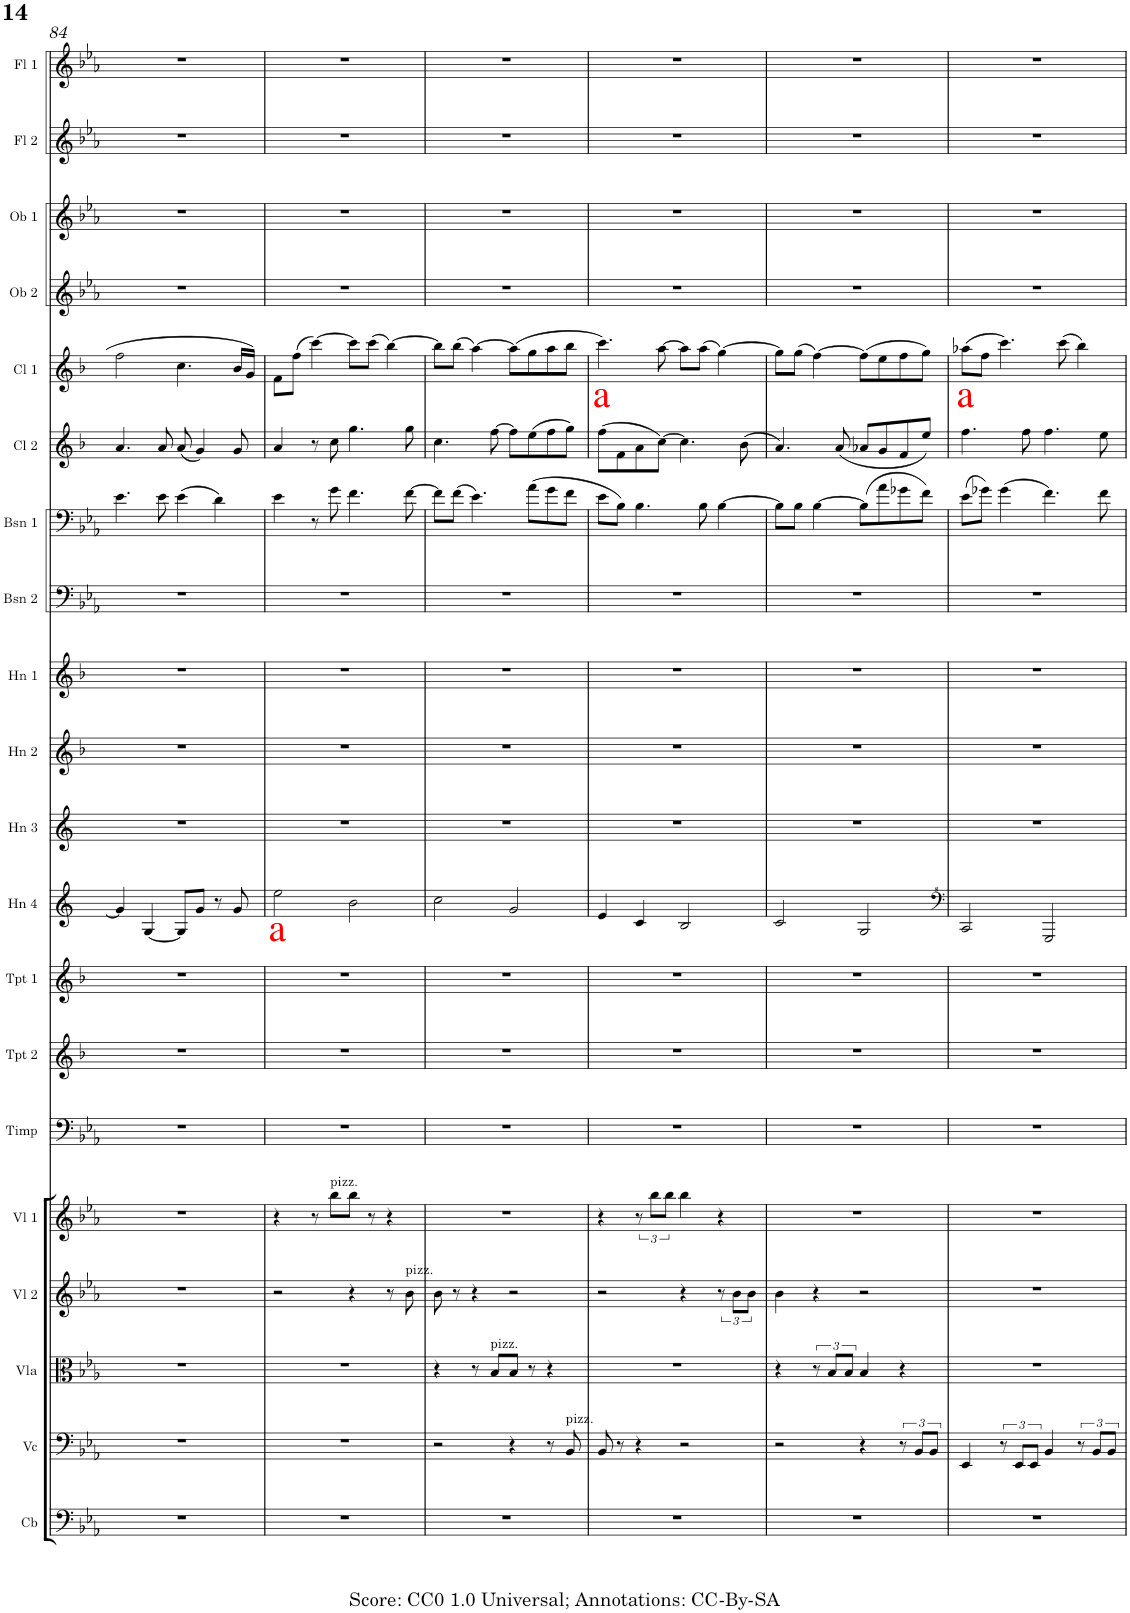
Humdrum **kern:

**kern	**kern	**kern	**kern	**kern	**kern	**kern	**kern	**kern	**text	**kern	**kern	**kern	**kern	**kern	**kern	**kern	**text	**kern	**kern	**kern	**kern
*part20	*part19	*part18	*part17	*part16	*part15	*part14	*part13	*part12	*part12	*part11	*part10	*part9	*part8	*part7	*part6	*part5	*part5	*part4	*part3	*part2	*part1
*staff20	*staff19	*staff18	*staff17	*staff16	*staff15	*staff14	*staff13	*staff12	*staff12	*staff11	*staff10	*staff9	*staff8	*staff7	*staff6	*staff5	*staff5	*staff4	*staff3	*staff2	*staff1
*I"Contrabass	*I"Violoncello	*I"Viola	*I"Violin 2	*I"Violin I	*I"Timpani in F, Bb	*I"Bb Trumpet 2	*I"Bb Trumpet	*I"Eb Horn 4	*	*I"Eb Horn 3	*I"Bb (alto) Horn 1	*I"Bb (alto) Horn 1	*I"Bassoon 2	*I"Bassoon 1	*I"Bb Clarinet 2	*I"Bb Clarinet 1	*	*I"Oboe 2	*I"Oboe 1	*I"Flute 2	*I"Flute 1
*I'Cb	*I'Vc	*I'Vla	*I'Vl 2	*I'Vl 1	*I'Timp	*I'Tpt 2	*I'Tpt 1	*I'Hn 4	*	*I'Hn 3	*I'Hn 2	*I'Hn 1	*I'Bsn 2	*I'Bsn 1	*I'Cl 2	*I'Cl 1	*	*I'Ob 2	*I'Ob 1	*I'Fl 2	*I'Fl 1
!!LO:PB:g=z
*clefF4	*clefF4	*clefC3	*clefG2	*clefG2	*clefF4	*clefG2	*clefG2	*clefG2	*	*clefG2	*clefG2	*clefG2	*clefF4	*clefF4	*clefG2	*clefG2	*	*clefG2	*clefG2	*clefG2	*clefG2
*Trd7c12	*	*	*	*	*	*Trd1c2	*Trd1c2	*Trd5c9	*	*Trd5c9	*Trd1c2	*Trd1c2	*	*	*Trd1c2	*Trd1c2	*	*	*	*	*
*k[b-e-a-]	*k[b-e-a-]	*k[b-e-a-]	*k[b-e-a-]	*k[b-e-a-]	*k[b-e-a-]	*k[b-]	*k[b-]	*k[]	*	*k[]	*k[b-]	*k[b-]	*k[b-e-a-]	*k[b-e-a-]	*k[b-]	*k[b-]	*	*k[b-e-a-]	*k[b-e-a-]	*k[b-e-a-]	*k[b-e-a-]
*M4/4	*M4/4	*M4/4	*M4/4	*M4/4	*M4/4	*M4/4	*M4/4	*M4/4	*	*M4/4	*M4/4	*M4/4	*M4/4	*M4/4	*M4/4	*M4/4	*	*M4/4	*M4/4	*M4/4	*M4/4
*met(c)	*met(c)	*met(c)	*met(c)	*met(c)	*met(c)	*met(c)	*met(c)	*met(c)	*	*met(c)	*met(c)	*met(c)	*met(c)	*met(c)	*met(c)	*met(c)	*	*met(c)	*met(c)	*met(c)	*met(c)
=84	=84	=84	=84	=84	=84	=84	=84	=84	=84	=84	=84	=84	=84	=84	=84	=84	=84	=84	=84	=84	=84
1r	1r	1r	1r	1r	1r	1r	1r	4g/]	.	1r	1r	1r	1r	4.e-\	4.a/	2ff\	.	1r	1r	1r	1r
.	.	.	.	.	.	.	.	[4G/	.	.	.	.	.	.	.	.	.	.	.	.	.
.	.	.	.	.	.	.	.	.	.	.	.	.	.	8e-\	8a/	.	.	.	.	.	.
.	.	.	.	.	.	.	.	8G/L]	.	.	.	.	.	(4e-\	(8a/	4.cc\	.	.	.	.	.
.	.	.	.	.	.	.	.	8g/J	.	.	.	.	.	.	4g/)	.	.	.	.	.	.
.	.	.	.	.	.	.	.	8r	.	.	.	.	.	4d\)	.	.	.	.	.	.	.
.	.	.	.	.	.	.	.	8g/	.	.	.	.	.	.	8g/	16b-/LL	.	.	.	.	.
.	.	.	.	.	.	.	.	.	.	.	.	.	.	.	.	16g/JJ	.	.	.	.	.
=85	=85	=85	=85	=85	=85	=85	=85	=85	=85	=85	=85	=85	=85	=85	=85	=85	=85	=85	=85	=85	=85
!	!	!	!	!	!	!	!	!	!LO:LY:b:color=#FF0000	!	!	!	!	!	!	!	!	!	!	!	!
1r	1r	1r	2r	4r	1r	1r	1r	2ee\	a	1r	1r	1r	1r	4e-\	4a/	8f\L	.	1r	1r	1r	1r
.	.	.	.	.	.	.	.	.	.	.	.	.	.	.	.	(8ff\J	.	.	.	.	.
.	.	.	.	8r	.	.	.	.	.	.	.	.	.	8r	8r	[4ccc\)	.	.	.	.	.
!	!	!	!	!LO:TX:a:t=pizz.	!	!	!	!	!	!	!	!	!	!	!	!	!	!	!	!	!
.	.	.	.	8bb-\L	.	.	.	.	.	.	.	.	.	8g\	8cc\	.	.	.	.	.	.
.	.	.	4r	8bb-\J	.	.	.	2b\	.	.	.	.	.	4.f\	4.gg\	8ccc\L]	.	.	.	.	.
.	.	.	.	8r	.	.	.	.	.	.	.	.	.	.	.	(8ccc\J	.	.	.	.	.
.	.	.	8r	4r	.	.	.	.	.	.	.	.	.	.	.	[4bb-\)	.	.	.	.	.
!	!	!	!LO:TX:a:t=pizz.	!	!	!	!	!	!	!	!	!	!	!	!	!	!	!	!	!	!
.	.	.	8b-\	.	.	.	.	.	.	.	.	.	.	[8f\	8gg\	.	.	.	.	.	.
=86	=86	=86	=86	=86	=86	=86	=86	=86	=86	=86	=86	=86	=86	=86	=86	=86	=86	=86	=86	=86	=86
1r	2r	4r	8b-\	1r	1r	1r	1r	2cc\	.	1r	1r	1r	1r	8f\L]	4.cc\	8bb-\L]	.	1r	1r	1r	1r
.	.	.	8r	.	.	.	.	.	.	.	.	.	.	(8f\J	.	(8bb-\J	.	.	.	.	.
.	.	8r	4r	.	.	.	.	.	.	.	.	.	.	4.e-\)	.	[4aa\)	.	.	.	.	.
!	!	!LO:TX:a:t=pizz.	!	!	!	!	!	!	!	!	!	!	!	!	!	!	!	!	!	!	!
.	.	8B-/L	.	.	.	.	.	.	.	.	.	.	.	.	[8ff\	.	.	.	.	.	.
.	4r	8B-/J	2r	.	.	.	.	2g/	.	.	.	.	.	.	8ff\L]	(8aa\L]	.	.	.	.	.
.	.	8r	.	.	.	.	.	.	.	.	.	.	.	(8a-\L	(8ee\	8gg\	.	.	.	.	.
.	8r	4r	.	.	.	.	.	.	.	.	.	.	.	8g\	8ff\	8aa\	.	.	.	.	.
!	!LO:TX:a:t=pizz.	!	!	!	!	!	!	!	!	!	!	!	!	!	!	!	!	!	!	!	!
.	8BB-/	.	.	.	.	.	.	.	.	.	.	.	.	8f\J	8gg\J)	8bb-\J	.	.	.	.	.
=87	=87	=87	=87	=87	=87	=87	=87	=87	=87	=87	=87	=87	=87	=87	=87	=87	=87	=87	=87	=87	=87
!	!	!	!	!	!	!	!	!	!	!	!	!	!	!	!	!	!LO:LY:b:color=#FF0000	!	!	!	!
1r	8BB-/	1r	2r	4r	1r	1r	1r	4e/	.	1r	1r	1r	1r	8e-\L	(8ff\L	4.ccc\)	a	1r	1r	1r	1r
.	8r	.	.	.	.	.	.	.	.	.	.	.	.	8B-\J)	8f\	.	.	.	.	.	.
.	4r	.	.	12r	.	.	.	4c/	.	.	.	.	.	4.B-\	8a\	.	.	.	.	.	.
.	.	.	.	12bb-\L	.	.	.	.	.	.	.	.	.	.	.	.	.	.	.	.	.
.	.	.	.	.	.	.	.	.	.	.	.	.	.	.	[8cc\J)	[8aa\	.	.	.	.	.
.	.	.	.	12bb-\J	.	.	.	.	.	.	.	.	.	.	.	.	.	.	.	.	.
.	2r	.	4r	4bb-\	.	.	.	2B/	.	.	.	.	.	.	4.cc\]	8aa\L]	.	.	.	.	.
.	.	.	.	.	.	.	.	.	.	.	.	.	.	8B-\	.	(8aa\J	.	.	.	.	.
.	.	.	12r	4r	.	.	.	.	.	.	.	.	.	[4B-\	.	[4gg\)	.	.	.	.	.
.	.	.	12b-\L	.	.	.	.	.	.	.	.	.	.	.	.	.	.	.	.	.	.
.	.	.	.	.	.	.	.	.	.	.	.	.	.	.	(8b-\	.	.	.	.	.	.
.	.	.	12b-\J	.	.	.	.	.	.	.	.	.	.	.	.	.	.	.	.	.	.
=88	=88	=88	=88	=88	=88	=88	=88	=88	=88	=88	=88	=88	=88	=88	=88	=88	=88	=88	=88	=88	=88
1r	2r	4r	4b-\	1r	1r	1r	1r	2c/	.	1r	1r	1r	1r	8B-\L]	4.a/)	8gg\L]	.	1r	1r	1r	1r
.	.	.	.	.	.	.	.	.	.	.	.	.	.	8B-\J	.	(8gg\J	.	.	.	.	.
.	.	12r	4r	.	.	.	.	.	.	.	.	.	.	[4B-\	.	[4ff\)	.	.	.	.	.
.	.	12B-/L	.	.	.	.	.	.	.	.	.	.	.	.	.	.	.	.	.	.	.
.	.	.	.	.	.	.	.	.	.	.	.	.	.	.	(8a/	.	.	.	.	.	.
.	.	12B-/J	.	.	.	.	.	.	.	.	.	.	.	.	.	.	.	.	.	.	.
.	4r	4B-/	2r	.	.	.	.	2G/	.	.	.	.	.	(8B-\L]	8a-X/L	(8ff\L]	.	.	.	.	.
.	.	.	.	.	.	.	.	.	.	.	.	.	.	8a-\	8g/	8ee\	.	.	.	.	.
.	12r	4r	.	.	.	.	.	.	.	.	.	.	.	8g-X\	8f/	8ff\	.	.	.	.	.
.	12BB-/L	.	.	.	.	.	.	.	.	.	.	.	.	.	.	.	.	.	.	.	.
.	.	.	.	.	.	.	.	.	.	.	.	.	.	8f\J)	8ee/J)	8gg\J)	.	.	.	.	.
.	12BB-/J	.	.	.	.	.	.	.	.	.	.	.	.	.	.	.	.	.	.	.	.
=89	=89	=89	=89	=89	=89	=89	=89	=89	=89	=89	=89	=89	=89	=89	=89	=89	=89	=89	=89	=89	=89
*	*	*	*	*	*	*	*	*clefF^4	*	*	*	*	*	*	*	*	*	*	*	*	*
!	!	!	!	!	!	!	!	!	!	!	!	!	!	!	!	!	!LO:LY:b:color=#FF0000	!	!	!	!
1r	4EE-/	1r	1r	1r	1r	1r	1r	2C/	.	1r	1r	1r	1r	(8e-\L	4.ff\	(8aa-X\L	a	1r	1r	1r	1r
.	.	.	.	.	.	.	.	.	.	.	.	.	.	8g-X\J)	.	8ff\J	.	.	.	.	.
.	12r	.	.	.	.	.	.	.	.	.	.	.	.	(4g-\	.	4.ccc\)	.	.	.	.	.
.	12EE-/L	.	.	.	.	.	.	.	.	.	.	.	.	.	.	.	.	.	.	.	.
.	.	.	.	.	.	.	.	.	.	.	.	.	.	.	8ff\	.	.	.	.	.	.
.	12EE-/J	.	.	.	.	.	.	.	.	.	.	.	.	.	.	.	.	.	.	.	.
.	4BB-/	.	.	.	.	.	.	2GG/	.	.	.	.	.	4.f\)	4.ff\	.	.	.	.	.	.
.	.	.	.	.	.	.	.	.	.	.	.	.	.	.	.	(8ccc\	.	.	.	.	.
.	12r	.	.	.	.	.	.	.	.	.	.	.	.	.	.	4bb-\)	.	.	.	.	.
.	12BB-/L	.	.	.	.	.	.	.	.	.	.	.	.	.	.	.	.	.	.	.	.
.	.	.	.	.	.	.	.	.	.	.	.	.	.	8f\	8ee\	.	.	.	.	.	.
.	12BB-/J	.	.	.	.	.	.	.	.	.	.	.	.	.	.	.	.	.	.	.	.
=	=	=	=	=	=	=	=	=	=	=	=	=	=	=	=	=	=	=	=	=	=
*-	*-	*-	*-	*-	*-	*-	*-	*-	*-	*-	*-	*-	*-	*-	*-	*-	*-	*-	*-	*-	*-
